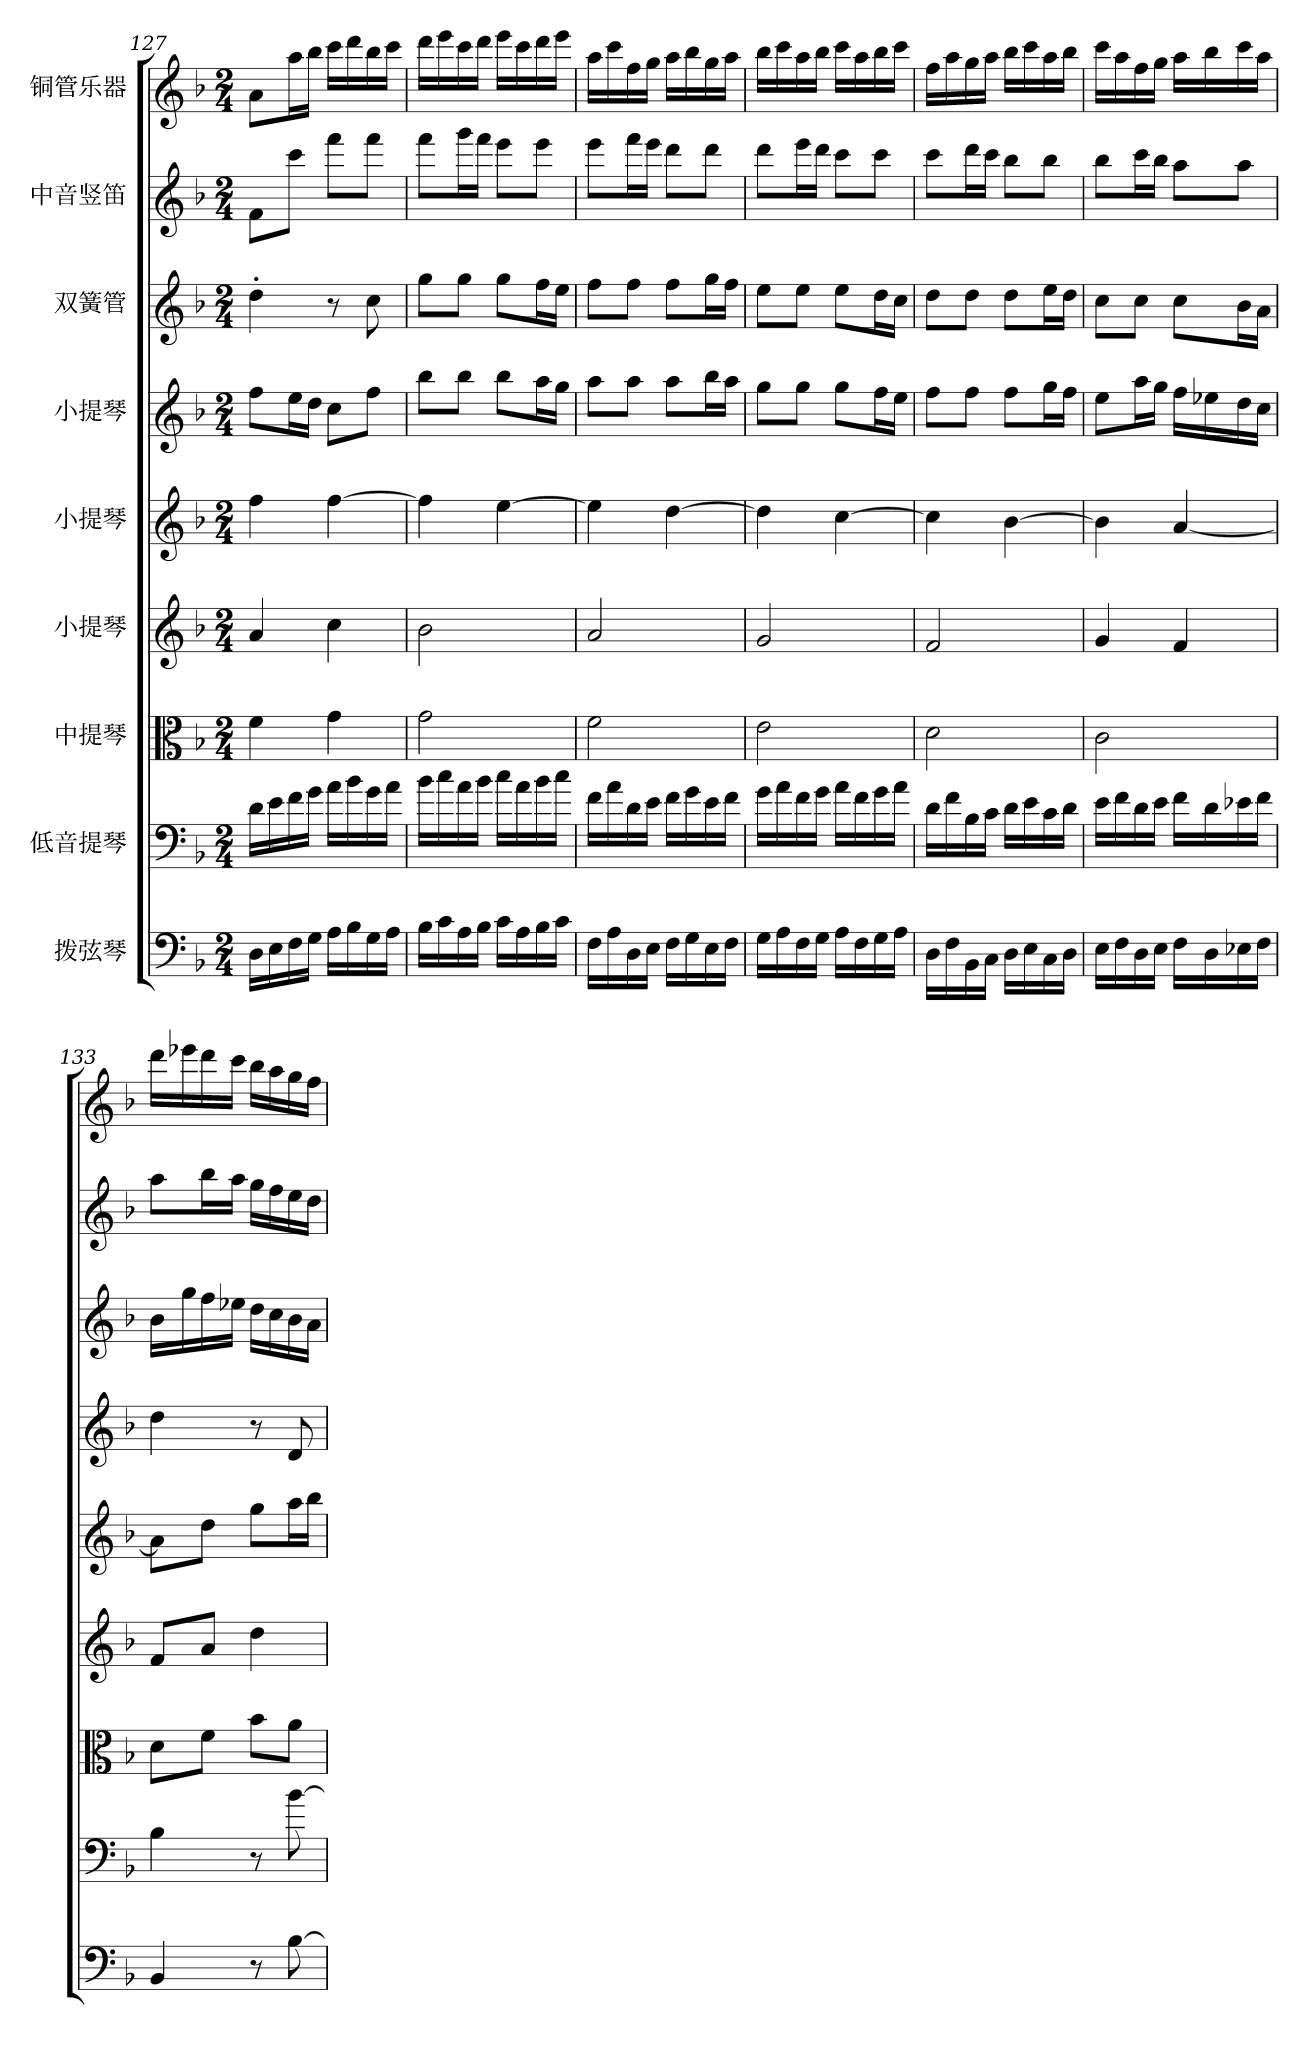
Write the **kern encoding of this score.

**kern	**kern	**kern	**kern	**kern	**kern	**kern	**kern	**kern
*part9	*part8	*part7	*part6	*part5	*part4	*part3	*part2	*part1
*staff9	*staff8	*staff7	*staff6	*staff5	*staff4	*staff3	*staff2	*staff1
*I"拨弦琴	*I"低音提琴	*I"中提琴	*I"小提琴	*I"小提琴	*I"小提琴	*I"双簧管	*I"中音竖笛	*I"铜管乐器
*clefF4	*clefF4	*clefC3	*clefG2	*clefG2	*clefG2	*clefG2	*clefG2	*clefG2
*	*ITrd7c12	*	*	*	*	*	*	*
*k[b-]	*k[b-]	*k[b-]	*k[b-]	*k[b-]	*k[b-]	*k[b-]	*k[b-]	*k[b-]
*M2/4	*M2/4	*M2/4	*M2/4	*M2/4	*M2/4	*M2/4	*M2/4	*M2/4
=127	=127	=127	=127	=127	=127	=127	=127	=127
16D\LL	16D\LL	4f\	4a/	4ff\	8ff\L	4dd'\	8f\L	8a\L
16E\	16E\	.	.	.	.	.	.	.
16F\	16F\	.	.	.	16ee\L	.	8ccc\J	16aa\L
16G\JJ	16G\JJ	.	.	.	16dd\JJ	.	.	16bb-\JJ
16A\LL	16A\LL	4g\	4cc\	[4ff\	8cc\L	8r	8fff\L	16ccc\LL
16B-\	16B-\	.	.	.	.	.	.	16ddd\
16G\	16G\	.	.	.	8ff\J	8cc\	8fff\J	16bb-\
16A\JJ	16A\JJ	.	.	.	.	.	.	16ccc\JJ
!!LO:PB:g=z
=128	=128	=128	=128	=128	=128	=128	=128	=128
16B-\LL	16B-\LL	2g\	2b-\	4ff\]	8bb-\L	8gg\L	8fff\L	16ddd\LL
16c\	16c\	.	.	.	.	.	.	16eee\
16A\	16A\	.	.	.	8bb-\J	8gg\J	16ggg\L	16ccc\
16B-\JJ	16B-\JJ	.	.	.	.	.	16fff\JJ	16ddd\JJ
16c\LL	16c\LL	.	.	[4ee\	8bb-\L	8gg\L	8eee\L	16eee\LL
16A\	16A\	.	.	.	.	.	.	16ccc\
16B-\	16B-\	.	.	.	16aa\L	16ff\L	8eee\J	16ddd\
16c\JJ	16c\JJ	.	.	.	16gg\JJ	16ee\JJ	.	16eee\JJ
=129	=129	=129	=129	=129	=129	=129	=129	=129
16F\LL	16F\LL	2f\	2a/	4ee\]	8aa\L	8ff\L	8eee\L	16aa\LL
16A\	16A\	.	.	.	.	.	.	16ccc\
16D\	16D\	.	.	.	8aa\J	8ff\J	16fff\L	16ff\
16E\JJ	16E\JJ	.	.	.	.	.	16eee\JJ	16gg\JJ
16F\LL	16F\LL	.	.	[4dd\	8aa\L	8ff\L	8ddd\L	16aa\LL
16G\	16G\	.	.	.	.	.	.	16bb-\
16E\	16E\	.	.	.	16bb-\L	16gg\L	8ddd\J	16gg\
16F\JJ	16F\JJ	.	.	.	16aa\JJ	16ff\JJ	.	16aa\JJ
=130	=130	=130	=130	=130	=130	=130	=130	=130
16G\LL	16G\LL	2e\	2g/	4dd\]	8gg\L	8ee\L	8ddd\L	16bb-\LL
16A\	16A\	.	.	.	.	.	.	16ccc\
16F\	16F\	.	.	.	8gg\J	8ee\J	16eee\L	16aa\
16G\JJ	16G\JJ	.	.	.	.	.	16ddd\JJ	16bb-\JJ
16A\LL	16A\LL	.	.	[4cc\	8gg\L	8ee\L	8ccc\L	16ccc\LL
16F\	16F\	.	.	.	.	.	.	16aa\
16G\	16G\	.	.	.	16ff\L	16dd\L	8ccc\J	16bb-\
16A\JJ	16A\JJ	.	.	.	16ee\JJ	16cc\JJ	.	16ccc\JJ
!!LO:PB:g=z
=131	=131	=131	=131	=131	=131	=131	=131	=131
16D\LL	16D\LL	2d\	2f/	4cc\]	8ff\L	8dd\L	8ccc\L	16ff\LL
16F\	16F\	.	.	.	.	.	.	16aa\
16BB-\	16BB-\	.	.	.	8ff\J	8dd\J	16ddd\L	16gg\
16C\JJ	16C\JJ	.	.	.	.	.	16ccc\JJ	16aa\JJ
16D\LL	16D\LL	.	.	[4b-\	8ff\L	8dd\L	8bb-\L	16bb-\LL
16E\	16E\	.	.	.	.	.	.	16ccc\
16C\	16C\	.	.	.	16gg\L	16ee\L	8bb-\J	16aa\
16D\JJ	16D\JJ	.	.	.	16ff\JJ	16dd\JJ	.	16bb-\JJ
=132	=132	=132	=132	=132	=132	=132	=132	=132
16E\LL	16E\LL	2c\	4g/	4b-\]	8ee\L	8cc\L	8bb-\L	16ccc\LL
16F\	16F\	.	.	.	.	.	.	16aa\
16D\	16D\	.	.	.	16aa\L	8cc\J	16ccc\L	16ff\
16E\JJ	16E\JJ	.	.	.	16gg\JJ	.	16bb-\JJ	16gg\JJ
16F\LL	16F\LL	.	4f/	[4a/	16ff\LL	8cc\L	8aa\L	16aa\LL
16D\	16D\	.	.	.	16ee-X\	.	.	16bb-\
16E-X\	16E-X\	.	.	.	16dd\	16b-\L	8aa\J	16ccc\
16F\JJ	16F\JJ	.	.	.	16cc\JJ	16a\JJ	.	16aa\JJ
=133	=133	=133	=133	=133	=133	=133	=133	=133
4BB-/	4BB-\	8d\L	8f/L	8a\L]	4dd\	16b-\LL	8aa\L	16ddd\LL
.	.	.	.	.	.	16gg\	.	16eee-X\
.	.	8f\J	8a/J	8dd\J	.	16ff\	16bb-\L	16ddd\
.	.	.	.	.	.	16ee-X\JJ	16aa\JJ	16ccc\JJ
8r	8r	8b-\L	4dd\	8gg\L	8r	16dd\LL	16gg\LL	16bb-\LL
.	.	.	.	.	.	16cc\	16ff\	16aa\
[8B-\	[8B-\	8a\J	.	16aa\L	8d/	16b-\	16ee\	16gg\
.	.	.	.	16bb-\JJ	.	16a\JJ	16dd\JJ	16ff\JJ
=	=	=	=	=	=	=	=	=
*-	*-	*-	*-	*-	*-	*-	*-	*-
